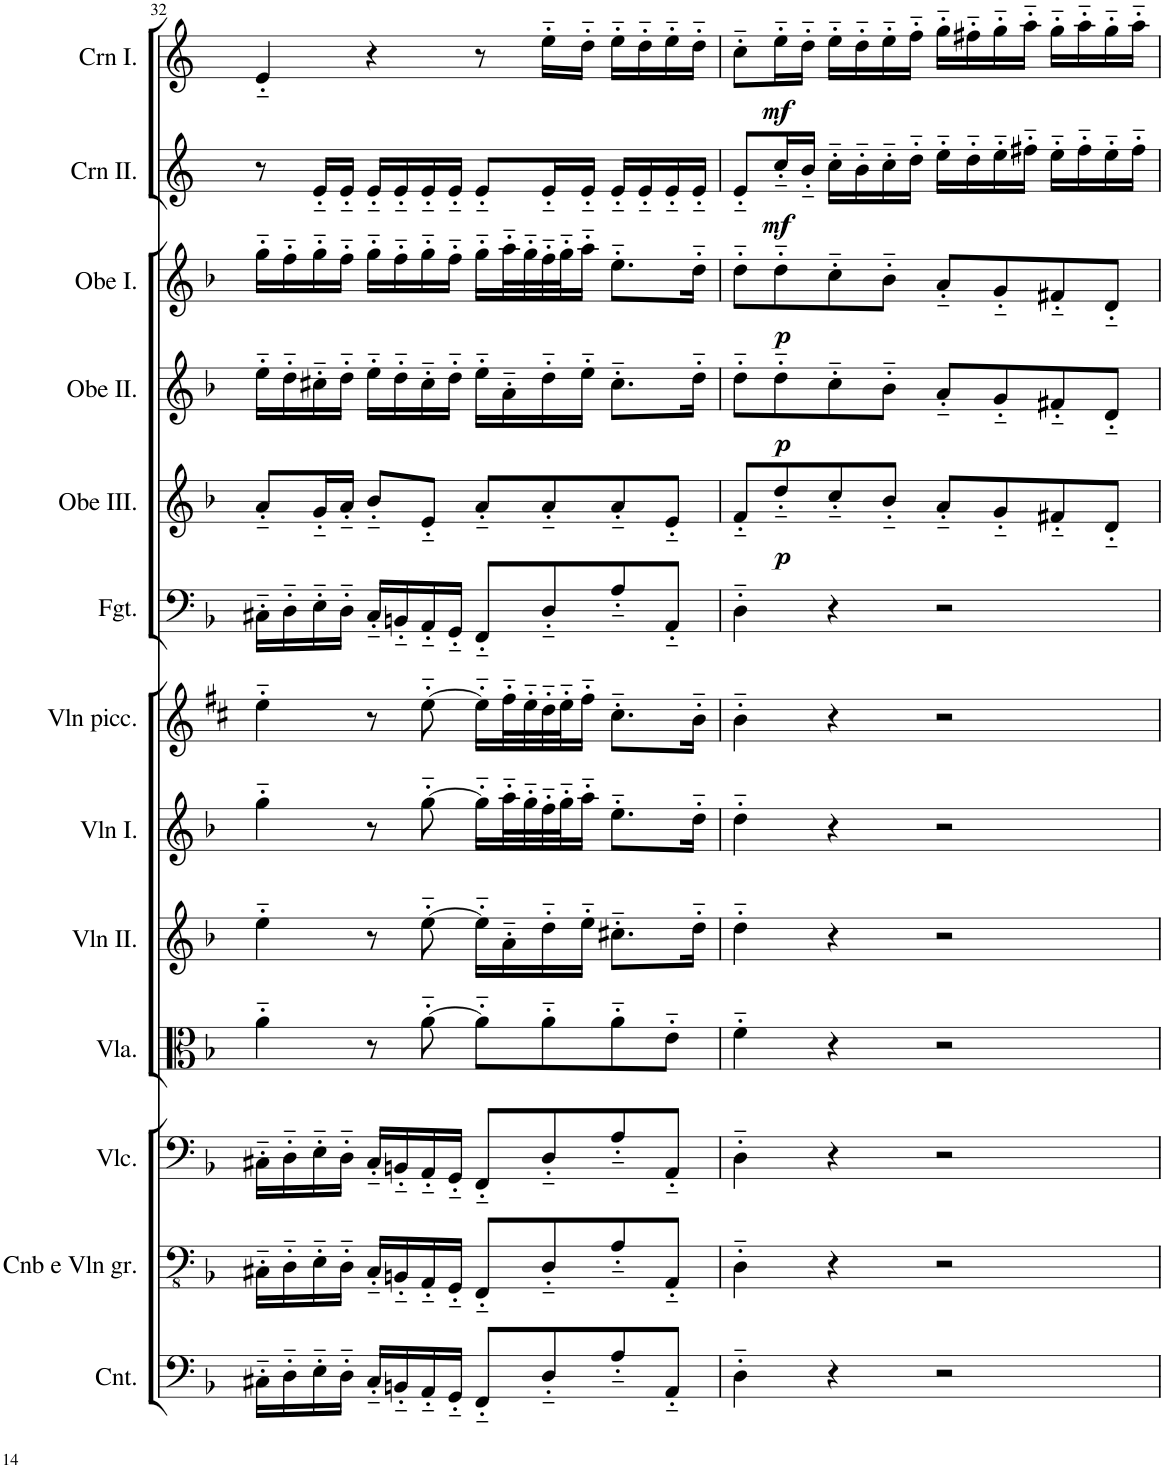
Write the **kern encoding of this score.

**kern	**kern	**kern	**kern	**kern	**kern	**kern	**kern	**kern	**dynam	**kern	**dynam	**kern	**dynam	**kern	**dynam	**kern	**dynam
*part13	*part12	*part11	*part10	*part9	*part8	*part7	*part6	*part5	*part5	*part4	*part4	*part3	*part3	*part2	*part2	*part1	*part1
*staff13	*staff12	*staff11	*staff10	*staff9	*staff8	*staff7	*staff6	*staff5	*staff5	*staff4	*staff4	*staff3	*staff3	*staff2	*staff2	*staff1	*staff1
*I"Continuo.	*I"Contrabass e Violino grosso.	*I"Violoncello.	*I"Viola.	*I"Violino II.	*I"Violino I.	*I"Violino piccolo.	*I"Fagotto.	*I"Oboe III.	*	*I"Oboe II.	*	*I"Oboe I.	*	*I"Corno II.	*	*I"Corno I.	*
*I'Cnt.	*I'Cnb e Vln gr.	*I'Vlc.	*I'Vla.	*I'Vln II.	*I'Vln I.	*I'Vln picc.	*I'Fgt.	*I'Obe III.	*	*I'Obe II.	*	*I'Obe I.	*	*I'Crn II.	*	*I'Crn I.	*
!!LO:PB:g=z
*clefF4	*clefFv4	*clefF4	*clefC3	*clefG2	*clefG2	*clefG2	*clefF4	*clefG2	*	*clefG2	*	*clefG2	*	*clefG2	*	*clefG2	*
*	*Trd7c12	*	*	*	*	*Trd-1c-3	*	*	*	*	*	*	*	*Trd4c7	*	*Trd4c7	*
*k[b-]	*k[b-]	*k[b-]	*k[b-]	*k[b-]	*k[b-]	*k[f#c#]	*k[b-]	*k[b-]	*	*k[b-]	*	*k[b-]	*	*k[]	*	*k[]	*
*M2/2	*M2/2	*M2/2	*M2/2	*M2/2	*M2/2	*M2/2	*M2/2	*M2/2	*	*M2/2	*	*M2/2	*	*M2/2	*	*M2/2	*
*met(c|)	*met(c|)	*met(c|)	*met(c|)	*met(c|)	*met(c|)	*met(c|)	*met(c|)	*met(c|)	*	*met(c|)	*	*met(c|)	*	*met(c|)	*	*met(c|)	*
=32	=32	=32	=32	=32	=32	=32	=32	=32	=32	=32	=32	=32	=32	=32	=32	=32	=32
16C#X'~\LL	16CC#X'~\LL	16C#X'~\LL	4a'~\	4ee'~\	4gg'~\	4ee'~\	16C#X'~\LL	8a'~/L	.	16ee'~\LL	.	16gg'~\LL	.	8r	.	4e'~/	.
16D'~\	16DD'~\	16D'~\	.	.	.	.	16D'~\	.	.	16dd'~\	.	16ff'~\	.	.	.	.	.
16E'~\	16EE'~\	16E'~\	.	.	.	.	16E'~\	16g'~/L	.	16cc#X'~\	.	16gg'~\	.	16e'~/LL	.	.	.
16D'~\JJ	16DD'~\JJ	16D'~\JJ	.	.	.	.	16D'~\JJ	16a'~/JJ	.	16dd'~\JJ	.	16ff'~\JJ	.	16e'~/JJ	.	.	.
16C#'~/LL	16CC#'~/LL	16C#'~/LL	8r	8r	8r	8r	16C#'~/LL	8b-'~/L	.	16ee'~\LL	.	16gg'~\LL	.	16e'~/LL	.	4r	.
16BBn'~/	16BBBn'~/	16BBn'~/	.	.	.	.	16BBn'~/	.	.	16dd'~\	.	16ff'~\	.	16e'~/	.	.	.
16AA'~/	16AAA'~/	16AA'~/	[8a'~\	[8ee'~\	[8gg'~\	[8ee'~\	16AA'~/	8e'~/J	.	16cc#'~\	.	16gg'~\	.	16e'~/	.	.	.
16GG'~/JJ	16GGG'~/JJ	16GG'~/JJ	.	.	.	.	16GG'~/JJ	.	.	16dd'~\JJ	.	16ff'~\JJ	.	16e'~/JJ	.	.	.
8FF'~/L	8FFF'~/L	8FF'~/L	8a'~\L]	16ee'~\LL]	16gg'~\LL]	16ee'~\LL]	8FF'~/L	8a'~/L	.	16ee'~\LL	.	16gg'~\LL	.	8e'~/L	.	8r	.
.	.	.	.	16a'~\	32aa'~\L	32ff#'~\L	.	.	.	16a'~\	.	32aa'~\L	.	.	.	.	.
.	.	.	.	.	32gg'~\	32ee'~\	.	.	.	.	.	32gg'~\	.	.	.	.	.
8D'~/	8DD'~/	8D'~/	8a'~\	16dd'~\	32ff'~\	32dd'~\	8D'~/	8a'~/	.	16dd'~\	.	32ff'~\	.	16e'~/L	.	16ee'~\LL	.
.	.	.	.	.	32gg'~\J	32ee'~\J	.	.	.	.	.	32gg'~\J	.	.	.	.	.
.	.	.	.	16ee'~\JJ	16aa'~\JJ	16ff#'~\JJ	.	.	.	16ee'~\JJ	.	16aa'~\JJ	.	16e'~/JJ	.	16dd'~\JJ	.
8A'~/	8AA'~/	8A'~/	8a'~\	8.cc#X'~\L	8.ee'~\L	8.cc#'~\L	8A'~/	8a'~/	.	8.cc#'~\L	.	8.ee'~\L	.	16e'~/LL	.	16ee'~\LL	.
.	.	.	.	.	.	.	.	.	.	.	.	.	.	16e'~/	.	16dd'~\	.
8AA'~/J	8AAA'~/J	8AA'~/J	8e'~\J	.	.	.	8AA'~/J	8e'~/J	.	.	.	.	.	16e'~/	.	16ee'~\	.
.	.	.	.	16dd'~\Jk	16dd'~\Jk	16b'~\Jk	.	.	.	16dd'~\Jk	.	16dd'~\Jk	.	16e'~/JJ	.	16dd'~\JJ	.
=33	=33	=33	=33	=33	=33	=33	=33	=33	=33	=33	=33	=33	=33	=33	=33	=33	=33
4D'~\	4DD'~\	4D'~\	4f'~\	4dd'~\	4dd'~\	4b'~\	4D'~\	8f'~/L	.	8dd'~\L	.	8dd'~\L	.	8e'~/L	.	8cc'~\L	.
!	!	!	!	!	!	!	!	!	!LO:DY:b	!	!LO:DY:b	!	!LO:DY:b	!	!LO:DY:b	!	!LO:DY:b
.	.	.	.	.	.	.	.	8dd'~/	p	8dd'~\	p	8dd'~\	p	16cc'~/L	mf	16ee'~\L	mf
.	.	.	.	.	.	.	.	.	.	.	.	.	.	16b'~/JJ	.	16dd'~\JJ	.
4r	4r	4r	4r	4r	4r	4r	4r	8cc'~/	.	8cc'~\	.	8cc'~\	.	16cc'~\LL	.	16ee'~\LL	.
.	.	.	.	.	.	.	.	.	.	.	.	.	.	16b'~\	.	16dd'~\	.
.	.	.	.	.	.	.	.	8b-'~/J	.	8b-'~\J	.	8b-'~\J	.	16cc'~\	.	16ee'~\	.
.	.	.	.	.	.	.	.	.	.	.	.	.	.	16dd'~\JJ	.	16ff'~\JJ	.
2r	2r	2r	2r	2r	2r	2r	2r	8a'~/L	.	8a'~/L	.	8a'~/L	.	16ee'~\LL	.	16gg'~\LL	.
.	.	.	.	.	.	.	.	.	.	.	.	.	.	16dd'~\	.	16ff#X'~\	.
.	.	.	.	.	.	.	.	8g'~/	.	8g'~/	.	8g'~/	.	16ee'~\	.	16gg'~\	.
.	.	.	.	.	.	.	.	.	.	.	.	.	.	16ff#X'~\JJ	.	16aa'~\JJ	.
.	.	.	.	.	.	.	.	8f#X'~/	.	8f#X'~/	.	8f#X'~/	.	16ee'~\LL	.	16gg'~\LL	.
.	.	.	.	.	.	.	.	.	.	.	.	.	.	16ff#'~\	.	16aa'~\	.
.	.	.	.	.	.	.	.	8d'~/J	.	8d'~/J	.	8d'~/J	.	16ee'~\	.	16gg'~\	.
.	.	.	.	.	.	.	.	.	.	.	.	.	.	16ff#'~\JJ	.	16aa'~\JJ	.
=	=	=	=	=	=	=	=	=	=	=	=	=	=	=	=	=	=
*-	*-	*-	*-	*-	*-	*-	*-	*-	*-	*-	*-	*-	*-	*-	*-	*-	*-
